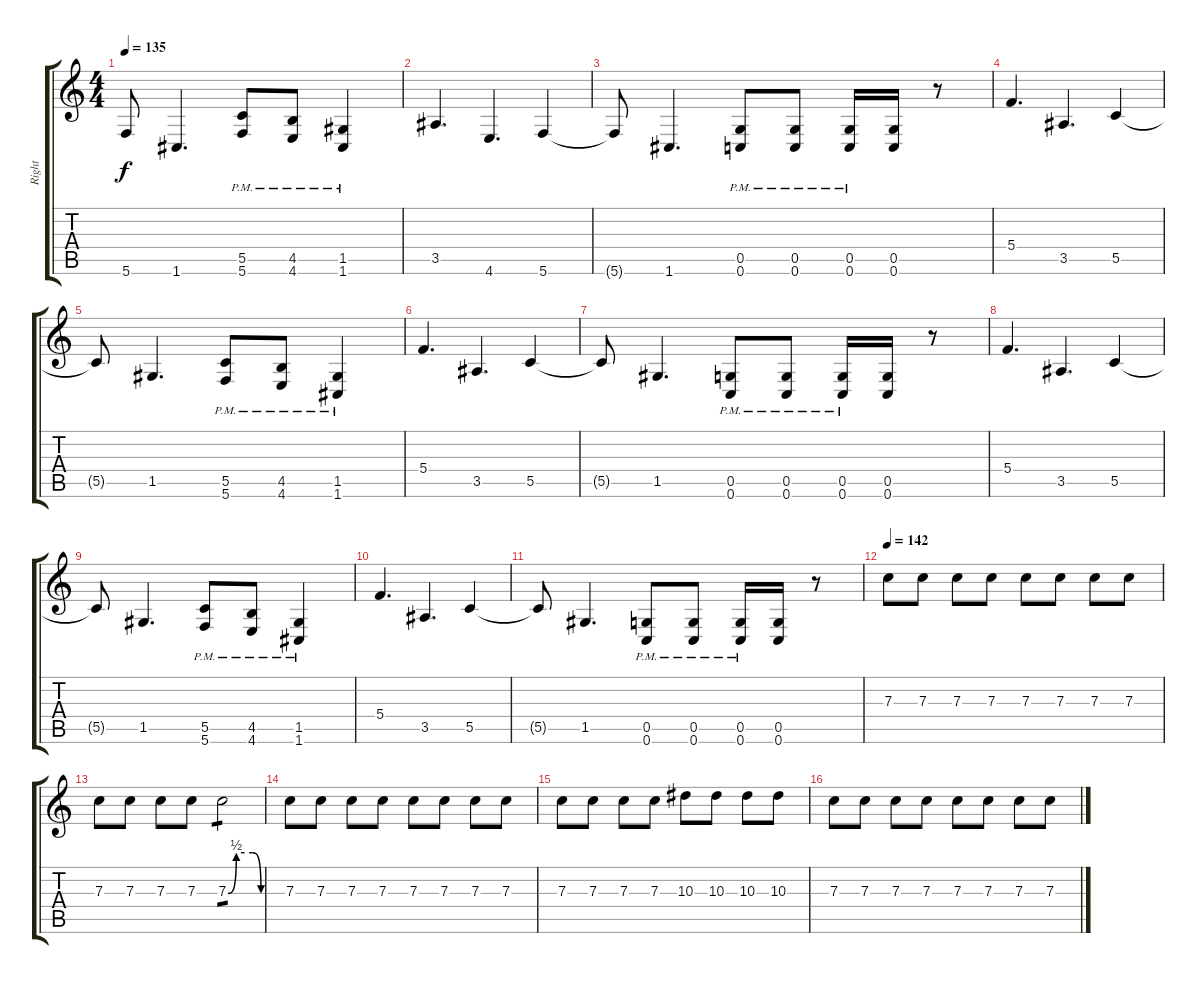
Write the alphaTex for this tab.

\track ("Right" "Right") {instrument overdrivenguitar}
\staff {score tabs}
\tuning (D4 A3 F3 C3 G2 C2) {hide}
\ts (4 4)
\tempo 135
\clef g2
\ks c
5.6{t}.8{dy f} 1.6.4{d} (5.5{pm} 5.6{pm}).8 (4.5{pm} 4.6{pm}).8 (1.5{pm} 1.6{pm}).4 |
3.5.4{d} 4.6.4{d} 5.6.4 |
5.6{t}.8 1.6.4{d} (0.5{pm} 0.6{pm}).8 (0.5{pm} 0.6{pm}).8 (0.5{pm} 0.6{pm}).16 (0.5 0.6).16 r.8 |
5.4.4{d} 3.5.4{d} 5.5.4 |
5.5{t}.8 1.5.4{d} (5.5{pm} 5.6{pm}).8 (4.5{pm} 4.6{pm}).8 (1.5{pm} 1.6{pm}).4 |
5.4.4{d} 3.5.4{d} 5.5.4 |
5.5{t}.8 1.5.4{d} (0.5{pm} 0.6{pm}).8 (0.5{pm} 0.6{pm}).8 (0.5{pm} 0.6{pm}).16 (0.5 0.6).16 r.8 |
5.4.4{d} 3.5.4{d} 5.5.4 |
5.5{t}.8 1.5.4{d} (5.5{pm} 5.6{pm}).8 (4.5{pm} 4.6{pm}).8 (1.5{pm} 1.6{pm}).4 |
5.4.4{d} 3.5.4{d} 5.5.4 |
5.5{t}.8 1.5.4{d} (0.5{pm} 0.6{pm}).8 (0.5{pm} 0.6{pm}).8 (0.5{pm} 0.6{pm}).16 (0.5 0.6).16 r.8 |
\tempo 142
7.3.8 7.3.8 7.3.8 7.3.8 7.3.8 7.3.8 7.3.8 7.3.8 |
7.3.8 7.3.8 7.3.8 7.3.8 7.3{be (custom 0 0 15 2 30 2 45 2 60 0)}.2{tp 1} |
7.3.8 7.3.8 7.3.8 7.3.8 7.3.8 7.3.8 7.3.8 7.3.8 |
7.3.8 7.3.8 7.3.8 7.3.8 10.3.8 10.3.8 10.3.8 10.3.8 |
7.3.8 7.3.8 7.3.8 7.3.8 7.3.8 7.3.8 7.3.8 7.3.8
